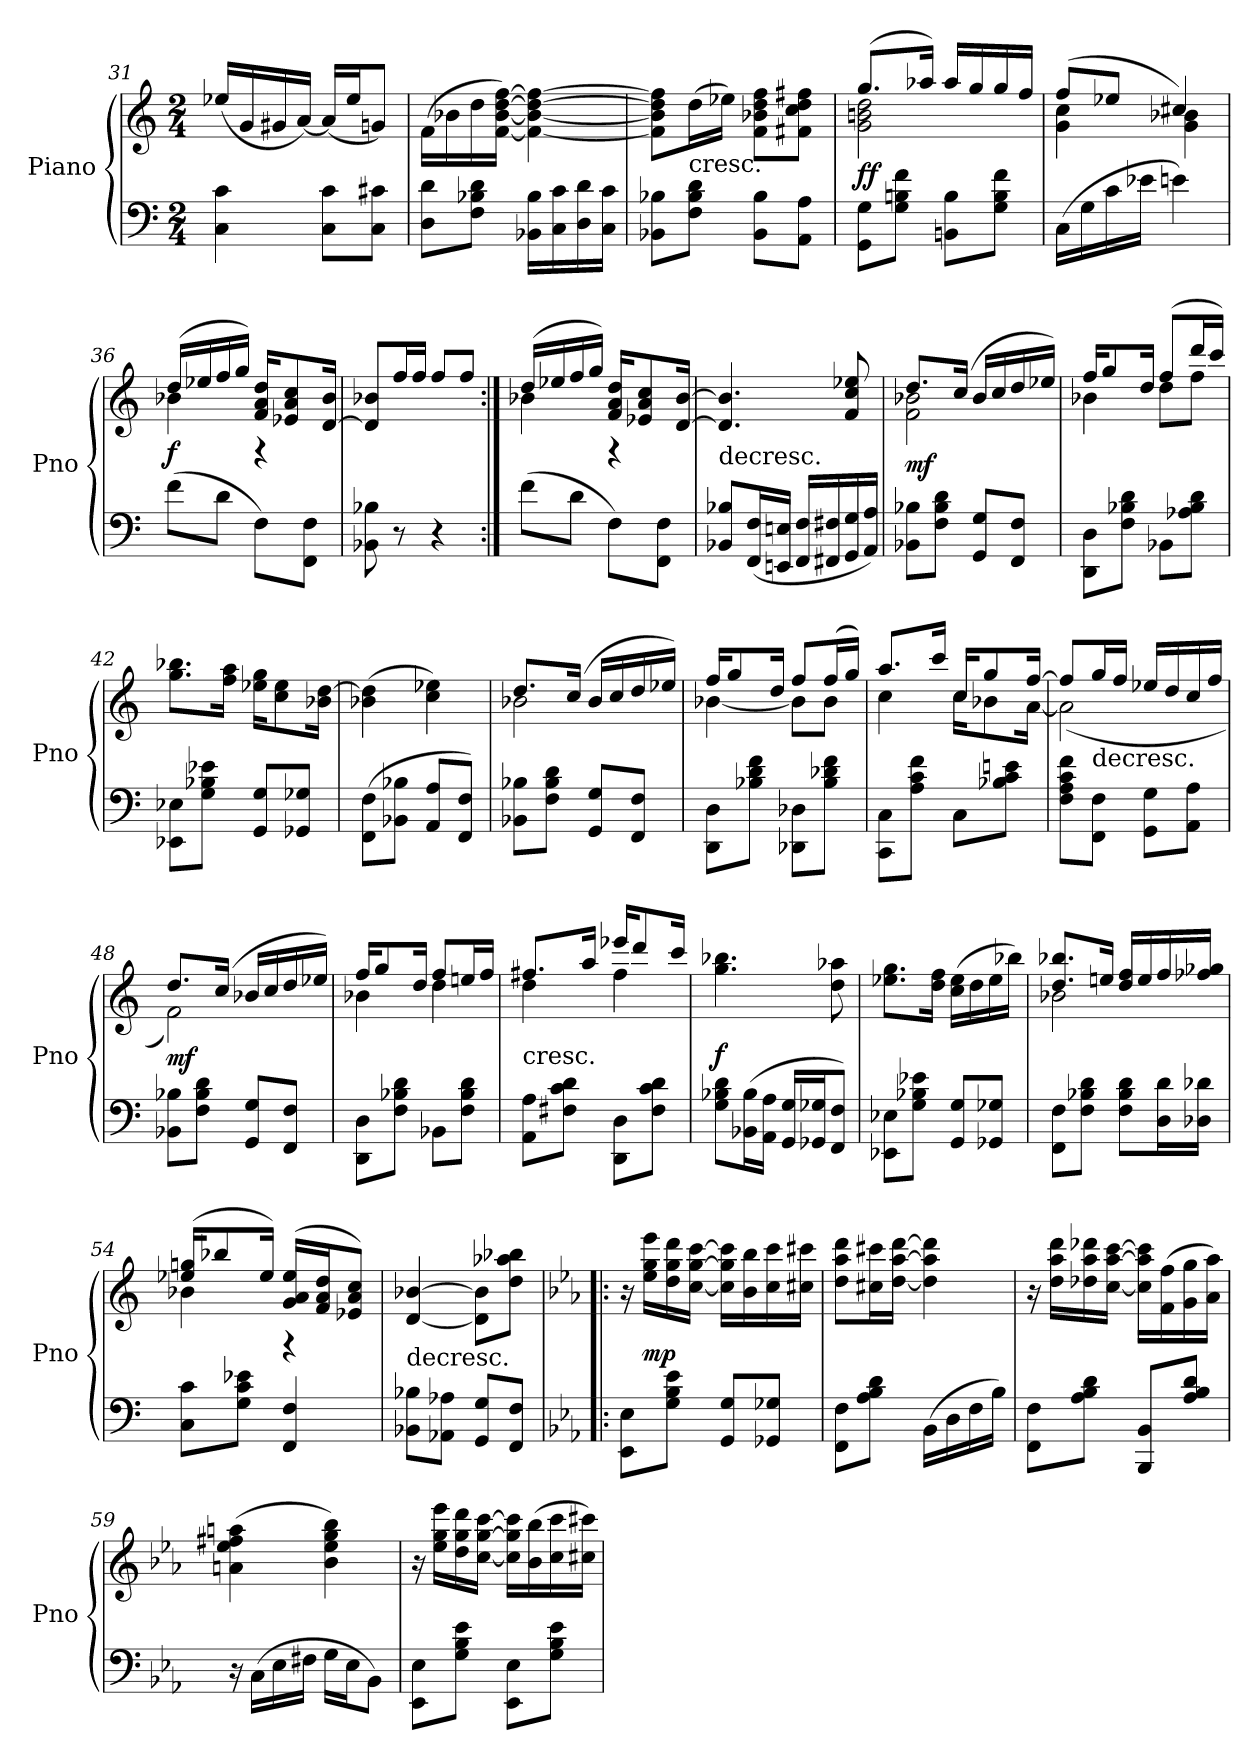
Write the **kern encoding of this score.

**kern	**kern	**dynam
*part1	*part1	*part1
*staff2	*staff1	*staff1/2
*I"Piano	*	*
*I'Pno	*	*
*clefF4	*clefG2	*
*k[]	*k[]	*
*M2/4	*M2/4	*
=31	=31	=31
4C\ 4c\	(16ee-X/LL	.
.	16g/	.
.	16g#X/	.
.	[16a/JJ)	.
8C\ 8c\L	(16a/LL]	.
.	16ee-/J	.
8C\ 8c#X\J	8gn/J)	.
=32	=32	=32
8D\ 8d\L	(16f\LL	.
.	16b-X\	.
8F\ 8B-X\ 8d\J	16dd\	.
.	[16f\ [16b-\ [16dd\ [16ff\JJ)	.
16BB-X\ 16B-\LL	4f_\ 4b-_\ 4dd_\ 4ff_\	.
16C\ 16c\	.	.
16D\ 16d\	.	.
16C\ 16c\JJ	.	.
=33	=33	=33
8BB-X\ 8B-X\L	8f]\ 8b-]\ 8dd]\ 8ff]\L	.
!	!LO:TX:c:t=cresc.	!
8F\ 8B-\ 8d\J	(16dd\L	.
.	16ee-X\JJ)	.
8BB-\ 8B-\L	8f\ 8b-X\ 8dd\ 8ff\L	.
8AA\ 8A\J	8f#X\ 8cc\ 8dd\ 8ff#X\J	.
=34	=34	=34
*	*^	*
8GG\ 8G\L	(8.gg/L	2g\ 2bn\ 2dd\	ff
8G\ 8Bn\ 8f\J	.	.	.
.	16aa-X/Jk)	.	.
8BBn\ 8B\L	16aa-/LL	.	.
.	16gg/	.	.
8G\ 8B\ 8f\J	16gg/	.	.
.	16ff/JJ	.	.
=35	=35	=35	=35
(16C\LL	(8ff/L	4g\ 4cc\	.
16G\	.	.	.
16c\	8ee-X/J	.	.
16e-X\JJ	.	.	.
4en\)	4cc#X/)	4g\ 4b-X\	.
=36	=36	=36	=36
(8f\L	(16dd/LL	4b-X\	f
.	16ee-X/	.	.
8d\J	16ff/	.	.
.	16gg/JJ)	.	.
8F\L)	16f/ 16a/ 16dd/KL	4r	.
.	8e-X/ 8a/ 8cc/	.	.
8FF\ 8F\J	.	.	.
.	[16d/ 16b-/Jk	.	.
*	*v	*v	*
=37	=37	=37
8BB-X\ 8B-X\	8d]/ 8b-X/L	.
8r	16ff/L	.
.	16ff/JJ	.
4r	8ff/L	.
.	8ff/J	.
=38:|!	=38:|!	=38:|!
*	*^	*
(8f\L	(16dd/LL	4b-X\	.
.	16ee-X/	.	.
8d\J	16ff/	.	.
.	16gg/JJ)	.	.
8F\L)	16f/ 16a/ 16dd/KL	4r	.
.	8e-X/ 8a/ 8cc/	.	.
8FF\ 8F\J	.	.	.
.	[16d/ [16b-/Jk	.	.
*	*v	*v	*
=39	=39	=39
!	!LO:TX:c:t=decresc.	!
8BB-X/ 8B-X/L	4.d]/ 4.b-]/	.
(16FF/ 16F/L	.	.
16EEn/ 16En/JJ	.	.
16FF/ 16F/LL	.	.
16FF#X/ 16F#X/	.	.
16GG/ 16G/	8f/ 8cc/ 8ee-X/	.
16AA/ 16A/JJ)	.	.
=40	=40	=40
*	*^	*
8BB-X\ 8B-X\L	8.dd/L	2f\ 2b-X\	mf
8F\ 8B-\ 8d\J	.	.	.
.	(16cc/Jk	.	.
8GG/ 8G/L	16b-/LL	.	.
.	16cc/	.	.
8FF/ 8F/J	16dd/	.	.
.	16ee-X/JJ)	.	.
=41	=41	=41	=41
8DD\ 8D\L	16ff/KL	4b-X\	.
.	8gg/	.	.
8F\ 8B-X\ 8d\J	.	.	.
.	16dd/Jk	.	.
8BB-X\L	(8ff/L	8dd\L	.
8A-X\ 8B-\ 8d\J	16ddd/L	8ff\J	.
.	16ccc/JJ)	.	.
*	*v	*v	*
=42	=42	=42
8EE-X\ 8E-X\L	8.gg\ 8.bb-X\L	.
8G\ 8B-X\ 8e-X\J	.	.
.	16ff\ 16aa\Jk	.
8GG/ 8G/L	16ee-X\ 16gg\KL	.
.	8cc\ 8ee-\	.
8GG-X/ 8G-X/J	.	.
.	16b-X\ [16dd\Jk	.
=43	=43	=43
(8FF\ 8F\L	(4b-X\ 4dd]\	.
8BB-X\ 8B-X\J	.	.
8AA/ 8A/L	4cc\ 4ee-X\)	.
8FF/ 8F/J)	.	.
=44	=44	=44
*	*^	*
8BB-X\ 8B-X\L	8.dd/L	2b-X\	.
8F\ 8B-\ 8d\J	.	.	.
.	(16cc/Jk	.	.
8GG/ 8G/L	16b-/LL	.	.
.	16cc/	.	.
8FF/ 8F/J	16dd/	.	.
.	16ee-X/JJ)	.	.
=45	=45	=45	=45
8DD\ 8D\L	16ff/KL	[4b-X\	.
.	8gg/	.	.
8B-X\ 8d\ 8f\J	.	.	.
.	16dd/Jk	.	.
8DD-X\ 8D-X\L	8ff/L	8b-\L]	.
8B-\ 8d-X\ 8f\J	(16ff/L	8b-\J	.
.	16gg/JJ)	.	.
=46	=46	=46	=46
8CC\ 8C\L	8.aa/L	4cc\	.
8A\ 8c\ 8f\J	.	.	.
.	16ccc/Jk	.	.
8C\L	16cc/KL	16cc\KL	.
.	8gg/	8b-X\	.
8B-X\ 8c\ 8en\J	.	.	.
.	[16ff/Jk	[16a\Jk	.
=47	=47	=47	=47
8F\ 8A\ 8c\ 8f\L	8ff/L]	(2a\]	.
!	!LO:TX:c:t=decresc.	!	!
8FF\ 8F\J	16gg/L	.	.
.	16ff/JJ	.	.
8GG\ 8G\L	16ee-X/LL	.	.
.	16dd/	.	.
8AA\ 8A\J	16cc/	.	.
.	16ff/JJ	.	.
=48	=48	=48	=48
8BB-X\ 8B-X\L	8.dd/L	2f\)	mf
8F\ 8B-\ 8d\J	.	.	.
.	(16cc/Jk	.	.
8GG/ 8G/L	16b-X/LL	.	.
.	16cc/	.	.
8FF/ 8F/J	16dd/	.	.
.	16ee-X/JJ)	.	.
=49	=49	=49	=49
8DD\ 8D\L	16ff/KL	4b-X\	.
.	8gg/	.	.
8F\ 8B-X\ 8d\J	.	.	.
.	16dd/Jk	.	.
8BB-X\L	8ff/L	4dd\	.
8F\ 8B-\ 8d\J	16een/L	.	.
.	16ff/JJ	.	.
=50	=50	=50	=50
!	!LO:TX:c:t=cresc.	!	!
8AA\ 8A\L	8.ff#X/L	4dd\	.
8F#X\ 8c\ 8d\J	.	.	.
.	16aa/Jk	.	.
8DD\ 8D\L	16eee-X/KL	4ff#\	.
.	8ddd/	.	.
8F#\ 8c\ 8d\J	.	.	.
.	16ccc/Jk	.	.
*	*v	*v	*
=51	=51	=51
8G\ 8B-X\ 8d\L	4.gg\ 4.bb-X\	f
(16BB-X\ 16B-\L	.	.
16AA\ 16A\JJ	.	.
16GG/ 16G/LL	.	.
16GG-X/ 16G-X/J	.	.
8FF/ 8F/J)	8dd\ 8aa-X\	.
=52	=52	=52
8EE-X\ 8E-X\L	8.ee-X\ 8.gg\L	.
8G\ 8B-X\ 8e-X\J	.	.
.	16dd\ 16ff\Jk	.
8GG/ 8G/L	(16cc\ 16ee-\LL	.
.	16dd\	.
8GG-X/ 8G-X/J	16ee-\	.
.	16bb-X\JJ)	.
=53	=53	=53
*	*^	*
8FF\ 8F\L	8.dd/ 8.bb-X/L	2b-X\	.
8F\ 8B-X\ 8d\J	.	.	.
.	16een/Jk	.	.
8F\ 8B-\ 8d\L	16dd/ 16ff/LL	.	.
.	16ee/	.	.
16D\ 16d\L	16ff/	.	.
16D-X\ 16d-X\JJ	16ff-X/ 16gg-X/JJ	.	.
=54	=54	=54	=54
8C\ 8c\L	(16ee-X/ 16ggn/KL	4b-X\	.
.	8bb-X/	.	.
8G\ 8c\ 8e-X\J	.	.	.
.	16ee-/Jk)	.	.
4FF/ 4F/	(16g/ 16a/ 16ee-/LL	4r	.
.	16f/ 16a/ 16dd/J	.	.
.	8e-X/ 8a/ 8cc/J)	.	.
*	*v	*v	*
=55	=55	=55
!	!LO:TX:c:t=decresc.	!
8BB-X\ 8B-X\L	[4d/ [4b-X/	.
8AA-X\ 8A-X\J	.	.
8GG/ 8G/L	8d]\ 8b-]\L	.
8FF/ 8F/J	8dd\ 8aa-X\ 8bb-X\J	.
=56!|:	=56!|:	=56!|:
*k[b-e-a-]	*k[b-e-a-]	*
8EE-\ 8E-\L	16r	.
.	16ee-\ 16gg\ 16eee-\LL	mp
8G\ 8B-\ 8e-\J	16dd\ 16gg\ 16ddd\	.
.	[16cc\ [16gg\ [16ccc\JJ	.
8GG/ 8G/L	16cc]\ 16gg]\ 16ccc]\LL	.
.	16b-\ 16bb-\	.
8GG-X/ 8G-X/J	16cc\ 16ccc\	.
.	16cc#X\ 16ccc#X\JJ	.
=57	=57	=57
8FF\ 8F\L	8dd\ 8aa-\ 8ddd\L	.
8A-\ 8B-\ 8d\J	16cc#X\ 16ccc#X\L	.
.	[16dd\ [16aa-\ [16ddd\JJ	.
(16BB-\LL	4dd]\ 4aa-]\ 4ddd]\	.
16D\	.	.
16F\	.	.
16B-\JJ)	.	.
=58	=58	=58
8FF\ 8F\L	16r	.
.	16dd\ 16aa-\ 16ddd\LL	.
8A-\ 8B-\ 8d\J	16dd-X\ 16aa-\ 16ddd-X\	.
.	[16cc\ [16aa-\ [16ccc\JJ	.
8BBB-/ 8BB-/L	16cc]\ 16aa-]\ 16ccc]\LL	.
.	(16f\ 16ff\	.
8A-/ 8B-/ 8d/J	16g\ 16gg\	.
.	16a-\ 16aa-\JJ)	.
=59	=59	=59
16r	(4an\ 4ee-\ 4ff#X\ 4aan\	.
(16C\LL	.	.
16E-\	.	.
16F#X\JJ	.	.
16G\LL	4b-\ 4ee-\ 4gg\ 4bb-\)	.
16E-\J	.	.
8BB-\J)	.	.
=60	=60	=60
8EE-\ 8E-\L	16r	.
.	16ee-\ 16gg\ 16eee-\LL	.
8G\ 8B-\ 8e-\J	16dd\ 16gg\ 16ddd\	.
.	[16cc\ [16gg\ [16ccc\JJ	.
8EE-\ 8E-\L	16cc]\ 16gg]\ 16ccc]\LL	.
.	(16b-\ 16bb-\	.
8G\ 8B-\ 8e-\J	16cc\ 16ccc\	.
.	16cc#X\ 16ccc#X\JJ)	.
=	=	=
*-	*-	*-
